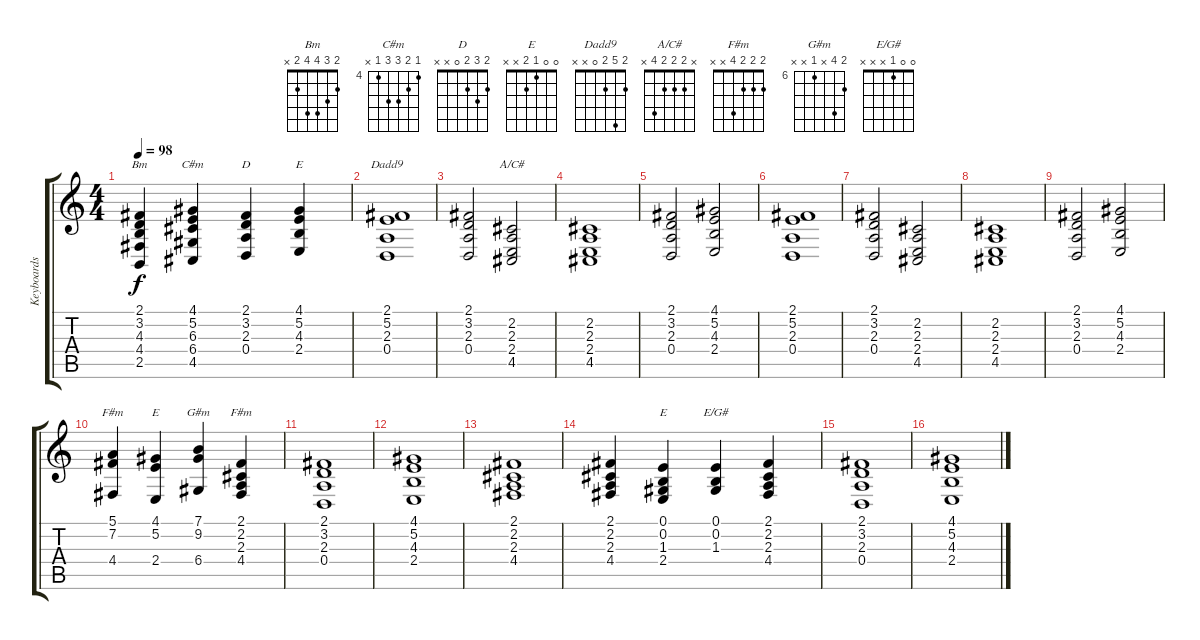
\track ("Keyboards" "Keyboards") {instrument pad2warm}
\staff {score tabs}
\tuning (E4 B3 G3 D3 A2 E2) {hide}
\chord ("Bm" 2 3 4 4 2 x)
\chord ("C#m" 4 5 6 6 4 x) {firstfret 4}
\chord ("D" 2 3 2 0 x x)
\chord ("E" 4 5 4 2 x x)
\chord ("Dadd9" 2 5 2 0 x x)
\chord ("A/C#" x 2 2 2 4 x)
\chord ("F#m" 5 7 x 4 x x) {firstfret 4}
\chord ("E" 4 5 x 2 x x)
\chord ("G#m" 7 9 x 6 x x) {firstfret 6}
\chord ("F#m" 2 2 2 4 x x)
\chord ("E" 0 0 1 2 x x)
\chord ("E/G#" 0 0 1 x x x)
\ts (4 4)
\tempo 98
\clef g2
\ks c
(2.1 3.2 4.3 4.4 2.5).4{ch "Bm" dy f} (4.1 5.2 6.3 6.4 4.5).4{ch "C#m"} (2.1 3.2 2.3 0.4).4{ch "D"} (4.1 5.2 4.3 2.4).4{ch "E"} |
(2.1 5.2 2.3 0.4).1{ch "Dadd9"} |
(2.1 3.2 2.3 0.4).2 (2.2 2.3 2.4 4.5).2{ch "A/C#"} |
(2.2 2.3 2.4 4.5).1 |
(2.1 3.2 2.3 0.4).2 (4.1 5.2 4.3 2.4).2 |
(2.1 5.2 2.3 0.4).1 |
(2.1 3.2 2.3 0.4).2 (2.2 2.3 2.4 4.5).2 |
(2.2 2.3 2.4 4.5).1 |
(2.1 3.2 2.3 0.4).2 (4.1 5.2 4.3 2.4).2 |
(5.1 7.2 4.4).4{ch "F#m"} (4.1 5.2 2.4).4{ch "E"} (7.1 9.2 6.4).4{ch "G#m"} (2.1 2.2 2.3 4.4).4{ch "F#m"} |
(2.1 3.2 2.3 0.4).1 |
(4.1 5.2 4.3 2.4).1 |
(2.1 2.2 2.3 4.4).1 |
(2.1 2.2 2.3 4.4).4 (0.1 0.2 1.3 2.4).4{ch "E"} (0.1 0.2 1.3).4{ch "E/G#"} (2.1 2.2 2.3 4.4).4 |
(2.1 3.2 2.3 0.4).1 |
(4.1 5.2 4.3 2.4).1
